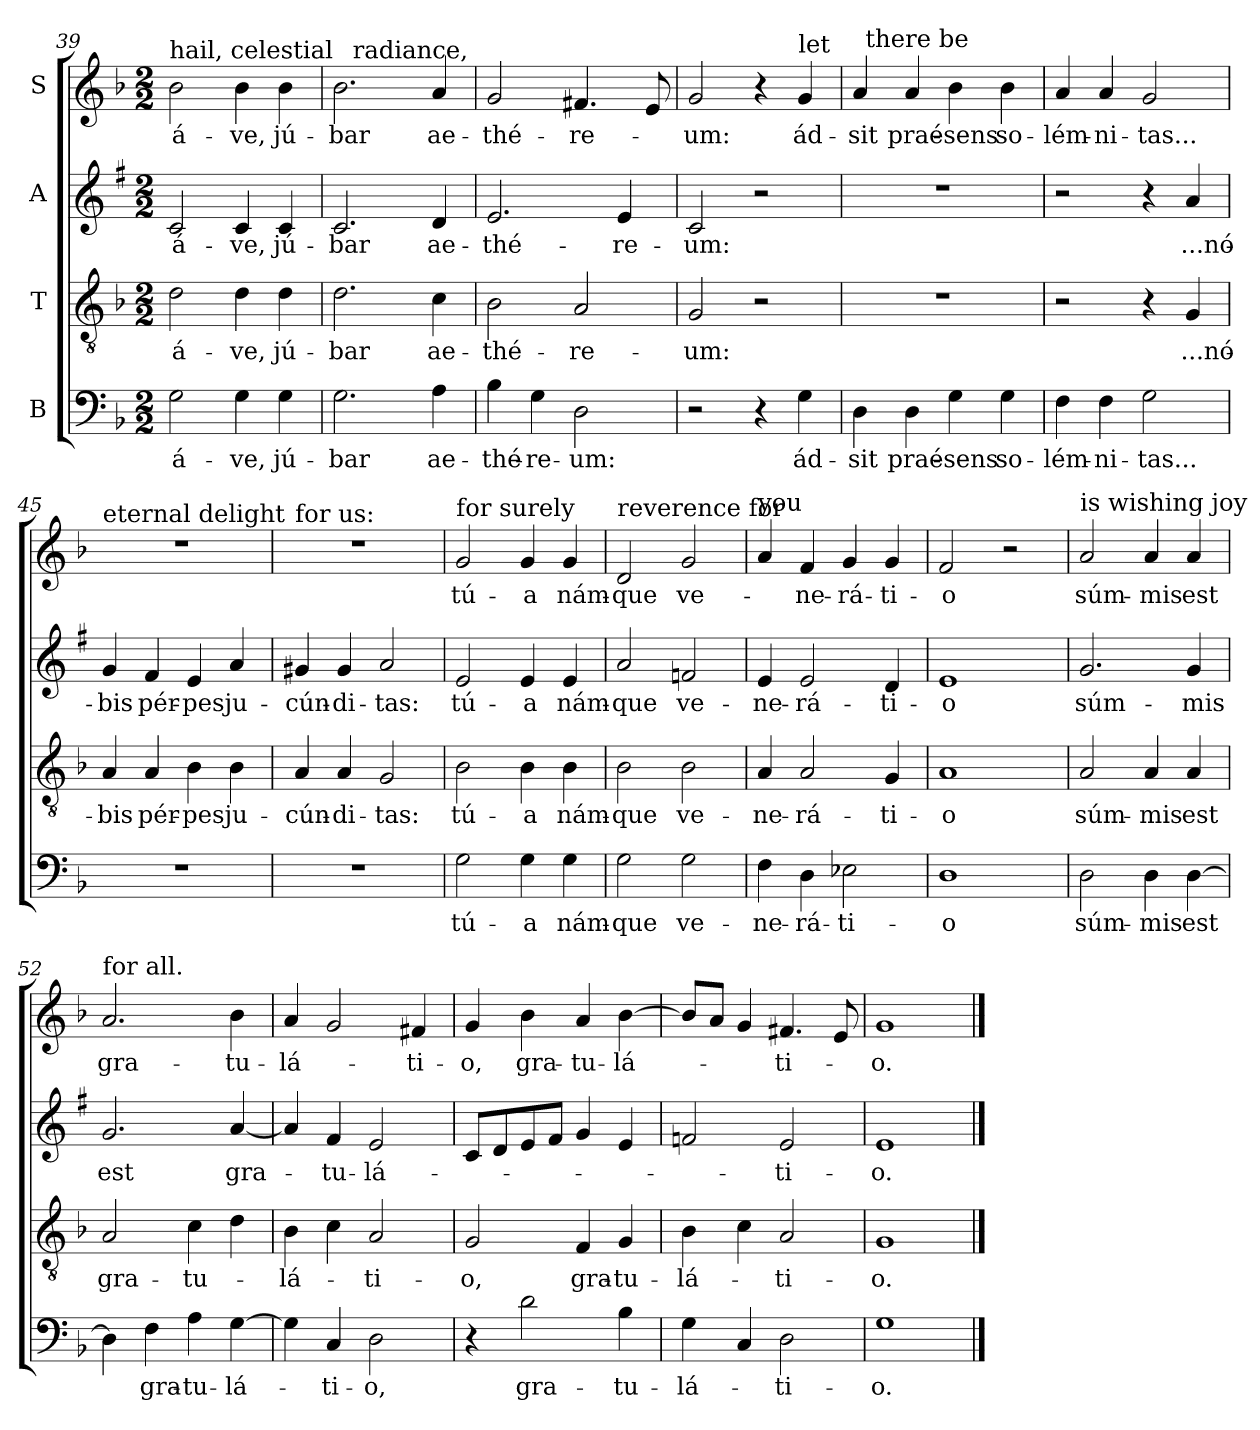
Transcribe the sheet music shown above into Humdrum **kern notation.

**kern	**text	**kern	**text	**kern	**text	**kern	**text
*part4	*part4	*part3	*part3	*part2	*part2	*part1	*part1
*staff4	*staff4	*staff3	*staff3	*staff2	*staff2	*staff1	*staff1
*I"B	*	*I"T	*	*I"A	*	*I"S	*
*clefF4	*	*clefGv2	*	*clefG2	*	*clefG2	*
*	*	*	*	*ITrd1c2	*	*	*
*k[b-]	*	*k[b-]	*	*k[b-]	*	*k[b-]	*
*F:	*	*F:	*	*F:	*	*F:	*
*M2/2	*	*M2/2	*	*M2/2	*	*M2/2	*
=39	=39	=39	=39	=39	=39	=39	=39
!	!	!	!	!	!	!LO:TX:a:t=hail, celestial	!
!	!LO:LY:b	!	!LO:LY:b	!	!LO:LY:b	!	!LO:LY:b
2G\	á-	2d\	á-	2B-/	á-	2b-\	á-
!	!LO:LY:b	!	!LO:LY:b	!	!LO:LY:b	!	!LO:LY:b
4G\	-ve,	4d\	-ve,	4B-/	-ve,	4b-\	-ve,
!	!LO:LY:b	!	!LO:LY:b	!	!LO:LY:b	!	!LO:LY:b
4G\	jú-	4d\	jú-	4B-/	jú-	4b-\	jú-
!!LO:PB:g=z
=40	=40	=40	=40	=40	=40	=40	=40
!	!LO:LY:b	!	!LO:LY:b	!	!LO:LY:b	!	!LO:LY:b
*	*	*	*	*	*	*^	*
2.G\	-bar	2.d\	-bar	2.B-/	-bar	2.b-\	16ryy	-bar
!	!	!	!	!	!	!	!LO:TX:a:t=radiance,	!
.	.	.	.	.	.	.	2...ryy	.
!	!LO:LY:b	!	!LO:LY:b	!	!LO:LY:b	!	!	!LO:LY:b
4A\	ae-	4c\	ae-	4c/	ae-	4a/	.	ae-
=41	=41	=41	=41	=41	=41	=41	=41	=41
!	!LO:LY:b	!	!LO:LY:b	!	!LO:LY:b	!	!	!LO:LY:b
*	*	*	*	*	*	*v	*v	*
4B-\	-thé-	2B-\	-thé-	2.d/	-thé-	2g/	-thé-
!	!LO:LY:b	!	!	!	!	!	!
4G\	-re-	.	.	.	.	.	.
!	!LO:LY:b	!	!LO:LY:b	!	!	!	!LO:LY:b
2D\	-um:	2A/	-re-	.	.	4.f#/	-re-
!	!	!	!	!	!LO:LY:b	!	!
.	.	.	.	4d/	-re-	.	.
.	.	.	.	.	.	8e/	.
=42	=42	=42	=42	=42	=42	=42	=42
!	!	!	!LO:LY:b	!	!LO:LY:b	!	!LO:LY:b
2r	.	2G/	-um:	2B-/	-um:	2g/	-um:
4r	.	2r	.	2r	.	4r	.
!	!	!	!	!	!	!LO:TX:a:t=let	!
!	!LO:LY:b	!	!	!	!	!	!LO:LY:b
4G\	ád-	.	.	.	.	4g/	ád-
=43	=43	=43	=43	=43	=43	=43	=43
!	!LO:LY:b	!	!	!	!	!	!LO:LY:b
*	*	*	*	*	*	*^	*
4D\	-sit	1r	.	1r	.	4a/	32ryy	-sit
!	!	!	!	!	!	!	!LO:TX:a:t=there be	!
.	.	.	.	.	.	.	2ryy	.
!	!LO:LY:b	!	!	!	!	!	!	!LO:LY:b
4D\	praé-	.	.	.	.	4a/	.	praé-
!	!LO:LY:b	!	!	!	!	!	!	!LO:LY:b
4G\	-sens	.	.	.	.	4b-\	.	-sens
.	.	.	.	.	.	.	4...ryy	.
!	!LO:LY:b	!	!	!	!	!	!	!LO:LY:b
4G\	so-	.	.	.	.	4b-\	.	so-
=44	=44	=44	=44	=44	=44	=44	=44	=44
!	!	!	!	!	!	!LO:TX:a:t=celebration,	!	!
!	!LO:LY:b	!	!	!	!	!	!	!LO:LY:b
*	*	*	*	*	*	*v	*v	*
4F\	-lém-	2r	.	2r	.	4a/	-lém-
!	!LO:LY:b	!	!	!	!	!	!LO:LY:b
4F\	-ni-	.	.	.	.	4a/	-ni-
!	!LO:LY:b	!	!	!	!	!	!LO:LY:b
2G\	-tas...	4r	.	4r	.	2g/	-tas...
!	!	!	!LO:LY:b	!	!LO:LY:b	!	!
.	.	4G/	...nó-	4g/	...nó-	.	.
=45	=45	=45	=45	=45	=45	=45	=45
!	!	!	!	!	!	!LO:TX:a:t=eternal delight	!
!	!	!	!LO:LY:b	!	!LO:LY:b	!	!
1r	.	4A/	-bis	4f/	-bis	1r	.
!	!	!	!LO:LY:b	!	!LO:LY:b	!	!
.	.	4A/	pér-	4e/	pér-	.	.
!	!	!	!LO:LY:b	!	!LO:LY:b	!	!
.	.	4B-\	-pes	4d/	-pes	.	.
!	!	!	!LO:LY:b	!	!LO:LY:b	!	!
.	.	4B-\	ju-	4g/	ju-	.	.
!!LO:LB:g=z
=46	=46	=46	=46	=46	=46	=46	=46
!	!	!	!	!	!	!LO:TX:a:t=for us&colon;	!
!	!	!	!LO:LY:b	!	!LO:LY:b	!	!
1r	.	4A/	-cún-	4f#/	-cún-	1r	.
!	!	!	!LO:LY:b	!	!LO:LY:b	!	!
.	.	4A/	-di-	4f#/	-di-	.	.
!	!	!	!LO:LY:b	!	!LO:LY:b	!	!
.	.	2G/	-tas:	2g/	-tas:	.	.
=47	=47	=47	=47	=47	=47	=47	=47
!	!	!	!	!	!	!LO:TX:a:t=for surely	!
!	!LO:LY:b	!	!LO:LY:b	!	!LO:LY:b	!	!LO:LY:b
2G\	tú-	2B-\	tú-	2d/	tú-	2g/	tú-
!	!LO:LY:b	!	!LO:LY:b	!	!LO:LY:b	!	!LO:LY:b
4G\	-a	4B-\	-a	4d/	-a	4g/	-a
!	!LO:LY:b	!	!LO:LY:b	!	!LO:LY:b	!	!LO:LY:b
4G\	nám-	4B-\	nám-	4d/	nám-	4g/	nám-
=48	=48	=48	=48	=48	=48	=48	=48
!	!	!	!	!	!	!LO:TX:a:t=reverence for	!
!	!LO:LY:b	!	!LO:LY:b	!	!LO:LY:b	!	!LO:LY:b
2G\	-que	2B-\	-que	2g/	-que	2d/	-que
!	!LO:LY:b	!	!LO:LY:b	!	!LO:LY:b	!	!LO:LY:b
2G\	ve-	2B-\	ve-	2e-X/	ve-	2g/	ve-
=49	=49	=49	=49	=49	=49	=49	=49
!	!	!	!	!	!	!LO:TX:a:t=you	!
!	!LO:LY:b	!	!LO:LY:b	!	!LO:LY:b	!	!
4F\	-ne-	4A/	-ne-	4d/	-ne-	4a/	.
!	!LO:LY:b	!	!LO:LY:b	!	!LO:LY:b	!	!LO:LY:b
4D\	-rá-	2A/	-rá-	2d/	-rá-	4f/	-ne-
!	!LO:LY:b	!	!	!	!	!	!LO:LY:b
2E-\	-ti-	.	.	.	.	4g/	-rá-
!	!	!	!LO:LY:b	!	!LO:LY:b	!	!LO:LY:b
.	.	4G/	-ti-	4c/	-ti-	4g/	-ti-
=50	=50	=50	=50	=50	=50	=50	=50
!	!LO:LY:b	!	!LO:LY:b	!	!LO:LY:b	!	!LO:LY:b
1D	-o	1A	-o	1d	-o	2f/	-o
.	.	.	.	.	.	2r	.
=51	=51	=51	=51	=51	=51	=51	=51
!	!	!	!	!	!	!LO:TX:a:t=is wishing joy	!
!	!LO:LY:b	!	!LO:LY:b	!	!LO:LY:b	!	!LO:LY:b
2D\	súm-	2A/	súm-	2.f/	súm-	2a/	súm-
!	!LO:LY:b	!	!LO:LY:b	!	!	!	!LO:LY:b
4D\	-mis	4A/	-mis	.	.	4a/	-mis
!	!LO:LY:b	!	!LO:LY:b	!	!LO:LY:b	!	!LO:LY:b
[4D\	est	4A/	est	4f/	-mis	4a/	est
=52	=52	=52	=52	=52	=52	=52	=52
!	!	!	!	!	!	!LO:TX:a:t=for all.	!
!	!	!	!LO:LY:b	!	!LO:LY:b	!	!LO:LY:b
4D\]	.	2A/	gra-	2.f/	est	2.a/	gra-
!	!LO:LY:b	!	!	!	!	!	!
4F\	gra-	.	.	.	.	.	.
!	!LO:LY:b	!	!LO:LY:b	!	!	!	!
4A\	-tu-	4c\	-tu-	.	.	.	.
!	!LO:LY:b	!	!	!	!LO:LY:b	!	!LO:LY:b
[4G\	-lá-	4d\	.	[4g/	gra-	4b-\	-tu-
!!LO:PB:g=z
=53	=53	=53	=53	=53	=53	=53	=53
!	!	!	!LO:LY:b	!	!	!	!LO:LY:b
4G\]	.	4B-\	-lá-	4g/]	.	4a/	-lá-
!	!LO:LY:b	!	!	!	!LO:LY:b	!	!
4C/	-ti-	4c\	.	4e/	-tu-	2g/	.
!	!LO:LY:b	!	!LO:LY:b	!	!LO:LY:b	!	!
2D\	-o,	2A/	-ti-	2d/	-lá-	.	.
!	!	!	!	!	!	!	!LO:LY:b
.	.	.	.	.	.	4f#/	-ti-
=54	=54	=54	=54	=54	=54	=54	=54
!	!	!	!LO:LY:b	!	!	!	!LO:LY:b
4r	.	2G/	-o,	8B-/L	.	4g/	-o,
.	.	.	.	8c/	.	.	.
!	!LO:LY:b	!	!	!	!	!	!LO:LY:b
2d\	gra-	.	.	8d/	.	4b-\	gra-
.	.	.	.	8e/J	.	.	.
!	!	!	!LO:LY:b	!	!	!	!LO:LY:b
.	.	4F/	gra-	4f/	.	4a/	-tu-
!	!LO:LY:b	!	!LO:LY:b	!	!	!	!LO:LY:b
4B-\	-tu-	4G/	-tu-	4d/	.	[4b-\	-lá-
=55	=55	=55	=55	=55	=55	=55	=55
!	!LO:LY:b	!	!LO:LY:b	!	!	!	!
4G\	-lá-	4B-\	-lá-	2e-/	.	8b-/L]	.
.	.	.	.	.	.	8a/J	.
4C/	.	4c\	.	.	.	4g/	.
!	!LO:LY:b	!	!LO:LY:b	!	!LO:LY:b	!	!LO:LY:b
2D\	-ti-	2A/	-ti-	2d/	-ti-	4.f#/	-ti-
.	.	.	.	.	.	8e/	.
=56	=56	=56	=56	=56	=56	=56	=56
!	!LO:LY:b	!	!LO:LY:b	!	!LO:LY:b	!	!LO:LY:b
1G	-o.	1G	-o.	1d	-o.	1g	-o.
==	==	==	==	==	==	==	==
*-	*-	*-	*-	*-	*-	*-	*-
